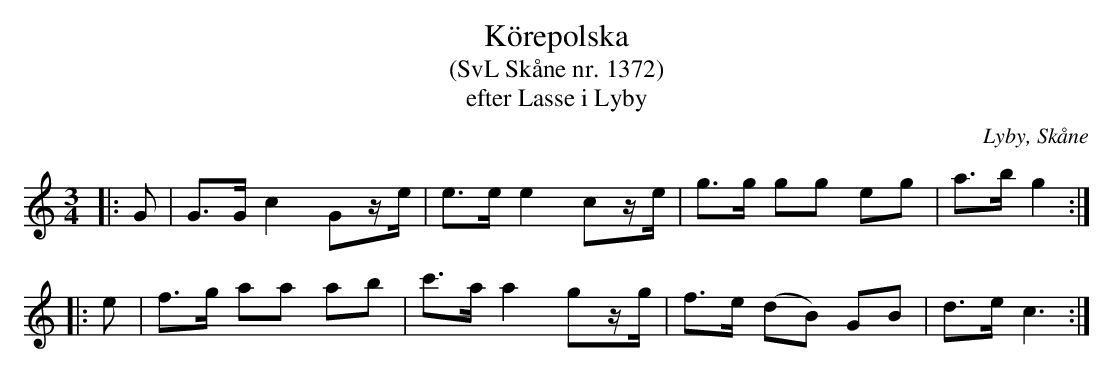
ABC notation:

X:1
T:Körepolska
T:(SvL Skåne nr. 1372)
T:efter Lasse i Lyby
O:Lyby, Skåne
M:3/4
L:1/16
K:C
|:G2|G3G c4 G2ze | e3e e4 c2ze | g3g g2g2 e2g2 | a3b g4 :|
|: e2 | f3g a2a2 a2b2|c'3a a4 g2zg|f3e (d2B2) G2B2|d3e c6:|
